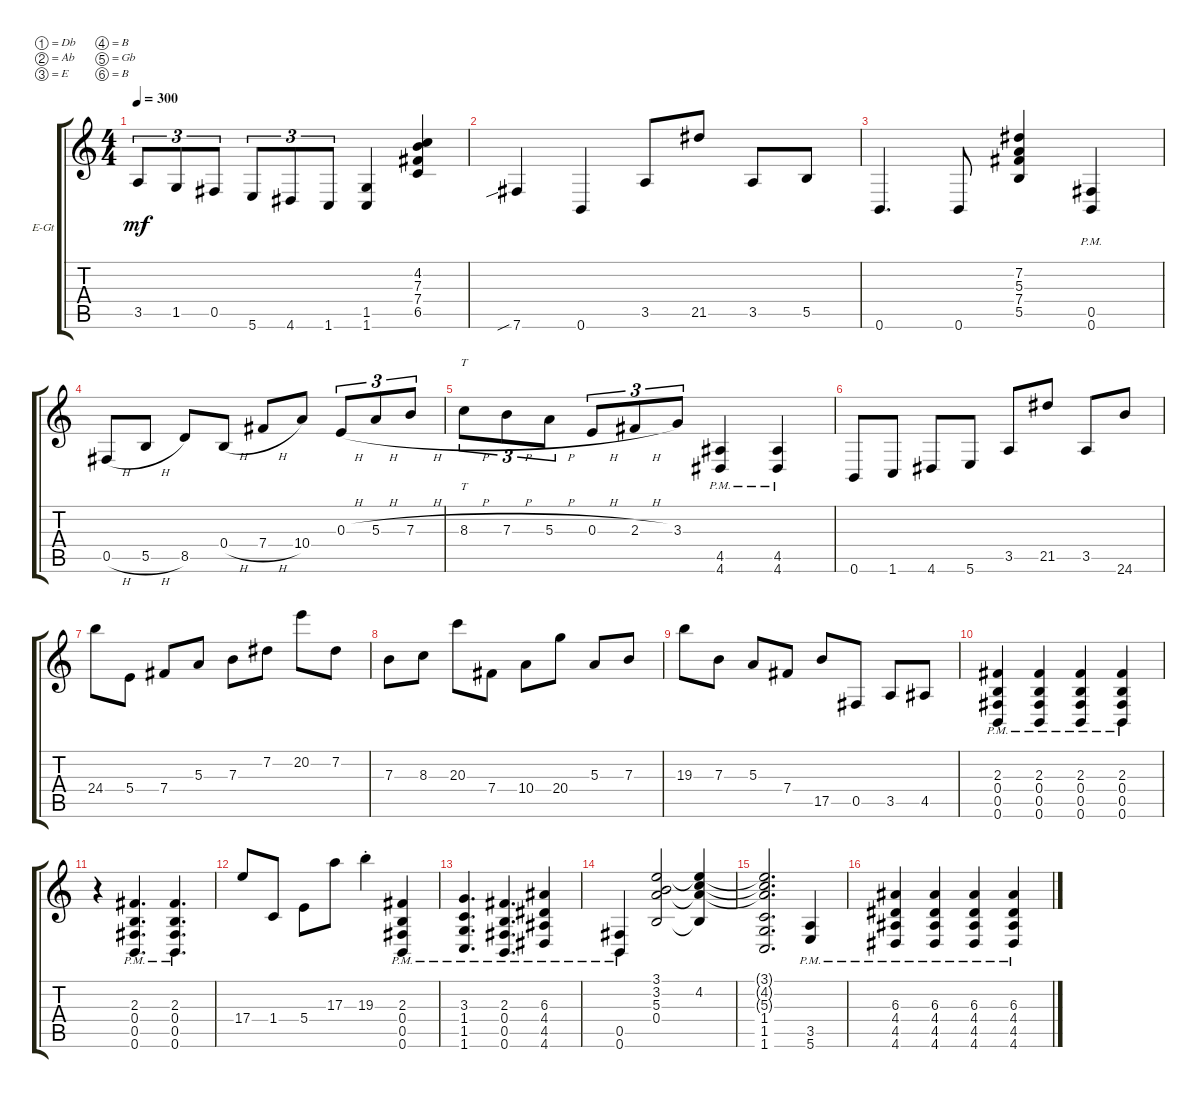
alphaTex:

\defaultSystemsLayout 4
\bracketExtendMode groupsimilarinstruments
\firstSystemTrackNameOrientation horizontal
\otherSystemsTrackNameOrientation horizontal
\track ("Electric Guitar" "E-Gt") {instrument distortionguitar}
\staff {score tabs}
\tuning (Db4 Ab3 E3 B2 Gb2 B1)
\ts (4 4)
\tempo 300
\clef g2
\ks c
3.5.8{tu (3 2) dy mf} 1.5.8{tu (3 2)} 0.5.8{tu (3 2)} 5.6.8{tu (3 2)} 4.6.8{tu (3 2)} 1.6.8{tu (3 2)} (1.6 1.5).4 (6.5 7.4 7.3 4.2).4 |
7.6{sib}.4 0.6.4 3.5.8 21.5.8 3.5.8 5.5.8 |
0.6.4{d} 0.6.8 (5.5 7.4 5.3 7.2).4 (0.6{pm} 0.5{pm}).4 |
0.5{h}.8 5.5{h}.8 8.5.8 0.4{h}.8 7.4{h}.8 10.4.8 0.3{h}.8{tu (3 2)} 5.3{h}.8{tu (3 2)} 7.3{h}.8{tu (3 2)} |
8.3{h}.8{tt tu (3 2)} 7.3{h}.8{tu (3 2)} 5.3{h}.8{tu (3 2)} 0.3{h}.8{tu (3 2)} 2.3{h}.8{tu (3 2)} 3.3.8{tu (3 2)} (4.6{pm} 4.5{pm}).4 (4.6{pm} 4.5{pm}).4 |
0.6.8 1.6.8 4.6.8 5.6.8 3.5.8 21.5.8 3.5.8 24.6.8 |
24.4.8 5.4.8 7.4.8 5.3.8 7.3.8 7.2.8 20.2.8 7.2.8 |
7.3.8 8.3.8 20.3.8 7.4.8 10.4.8 20.4.8 5.3.8 7.3.8 |
19.3.8 7.3.8 5.3.8 7.4.8 17.5.8 0.5.8 3.5.8 4.5.8 |
(0.6{pm} 0.5{pm} 0.4{pm} 2.3{pm}).4 (0.6{pm} 0.5{pm} 0.4{pm} 2.3{pm}).4 (0.6{pm} 0.5{pm} 0.4{pm} 2.3{pm}).4 (0.6{pm} 0.5{pm} 0.4{pm} 2.3{pm}).4 |
r.4 (0.5{pm} 0.6{pm} 2.3{pm} 0.4{pm}).4{d} (0.5{pm} 0.6{pm} 0.4{pm} 2.3{pm}).4{d} |
17.4.8 1.4.8 5.4.8 17.3.8 19.3{st}.4 (0.6{pm} 0.5{pm} 0.4{pm} 2.3{pm}).4 |
(1.6{pm} 1.5{pm} 1.4{pm} 3.3{pm}).4{d} (2.3{pm} 0.4{pm} 0.5{pm} 0.6{pm}).4{d} (4.6{pm} 4.5{pm} 4.4{pm} 6.3{pm}).4 |
(0.6{pm} 0.5{pm}).4 (3.1 3.2 5.3 0.4).2 (4.2 0.4{t} 5.3{t} 3.1{t}).4 |
(1.6 3.1{t} 4.2{t} 5.3{t} 1.5 1.4).2{d} (5.6{pm} 3.5{pm}).4 |
(4.6{pm} 4.5{pm} 4.4{pm} 6.3{pm}).4 (4.6{pm} 4.5{pm} 4.4{pm} 6.3{pm}).4 (4.6{pm} 4.5{pm} 4.4{pm} 6.3{pm}).4 (4.6{pm} 4.5{pm} 4.4{pm} 6.3{pm}).4
